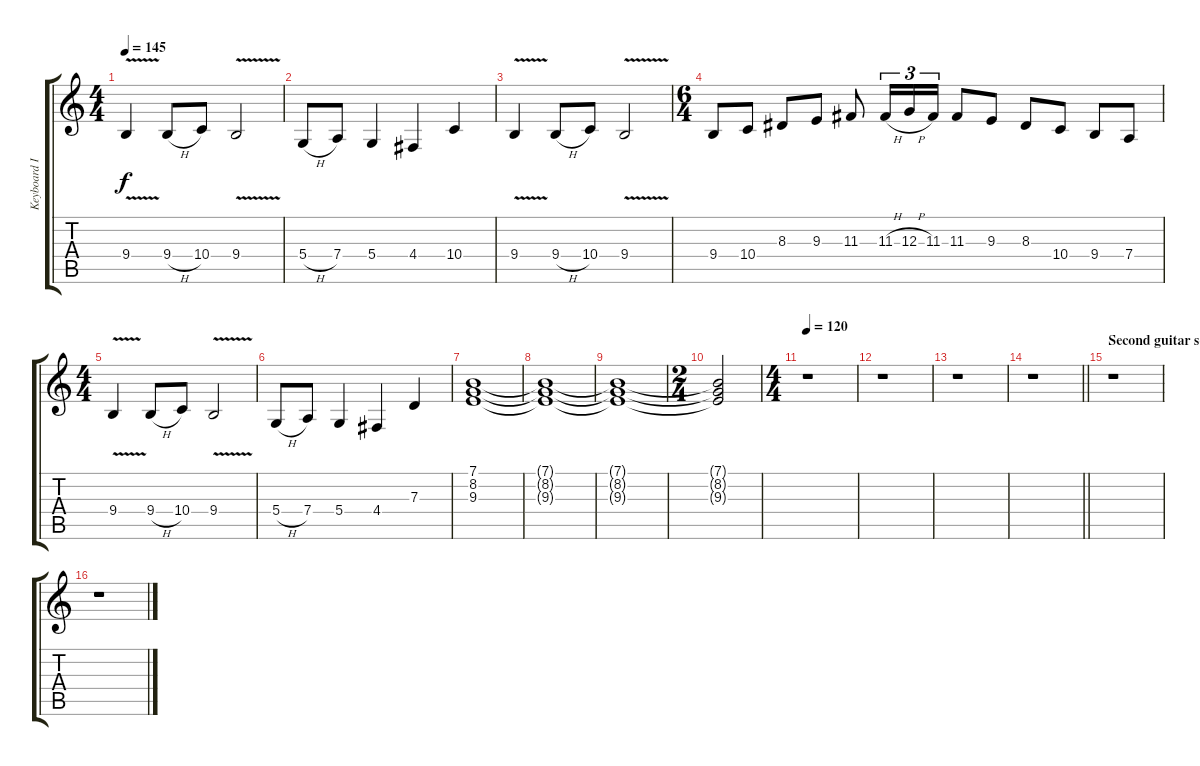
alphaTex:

\track ("Keyboard I" "Keyboard I") {instrument synthstrings1}
\staff {score tabs}
\tuning (E4 B3 G3 D3 A2 E2) {hide}
\ts (4 4)
\tempo 145
\clef g2
\ks c
9.4{v}.4{dy f} 9.4{h}.8 10.4.8 9.4{v}.2 |
5.4{h}.8 7.4.8 5.4.4 4.4.4 10.4.4 |
9.4{v}.4 9.4{h}.8 10.4.8 9.4{v}.2 |
\ts (6 4)
9.4.8 10.4.8 8.3.8 9.3.8 11.3.8 11.3{h}.16{tu (3 2)} 12.3{h}.16{tu (3 2)} 11.3.16{tu (3 2)} 11.3.8 9.3.8 8.3.8 10.4.8 9.4.8 7.4.8 |
\ts (4 4)
9.4{v}.4 9.4{h}.8 10.4.8 9.4{v}.2 |
5.4{h}.8 7.4.8 5.4.4 4.4.4 7.3.4 |
(7.1 8.2 9.3).1{volume 0} |
(7.1{t} 8.2{t} 9.3{t}).1 |
(7.1{t} 8.2{t} 9.3{t}).1 |
\ts (2 4)
(7.1{t} 8.2{t} 9.3{t}).2 |
\ts (4 4)
\tempo 120
r.1 |
r.1 |
r.1 |
\barLineRight lightlight
r.1 |
\section ("" "Second guitar solo")
r.1 |
r.1
